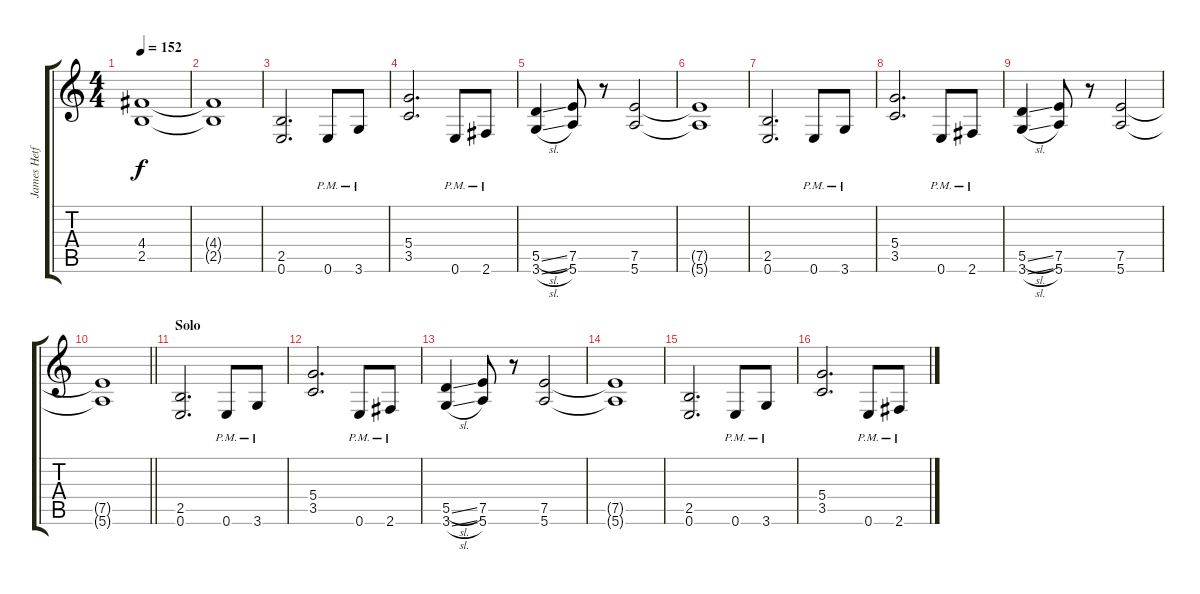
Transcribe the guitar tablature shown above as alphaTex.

\track ("James Hetfield" "James Hetf") {instrument distortionguitar}
\staff {score tabs}
\tuning (E4 B3 G3 D3 A2 E2) {hide}
\ts (4 4)
\tempo 152
\clef g2
\ks c
(4.4 2.5).1{dy f} |
(4.4{t} 2.5{t}).1 |
(2.5 0.6).2{d} 0.6{pm}.8 3.6{pm}.8 |
(5.4 3.5).2{d} 0.6{pm}.8 2.6{pm}.8 |
(5.5{sl} 3.6{sl}).4 (7.5 5.6).8 r.8 (7.5 5.6).2 |
(7.5{t} 5.6{t}).1 |
(2.5 0.6).2{d} 0.6{pm}.8 3.6{pm}.8 |
(5.4 3.5).2{d} 0.6{pm}.8 2.6{pm}.8 |
(5.5{sl} 3.6{sl}).4 (7.5 5.6).8 r.8 (7.5 5.6).2 |
\barLineRight lightlight
(7.5{t} 5.6{t}).1 |
\section ("" "Solo")
(2.5 0.6).2{d} 0.6{pm}.8 3.6{pm}.8 |
(5.4 3.5).2{d} 0.6{pm}.8 2.6{pm}.8 |
(5.5{sl} 3.6{sl}).4 (7.5 5.6).8 r.8 (7.5 5.6).2 |
(7.5{t} 5.6{t}).1 |
(2.5 0.6).2{d} 0.6{pm}.8 3.6{pm}.8 |
(5.4 3.5).2{d} 0.6{pm}.8 2.6{pm}.8
